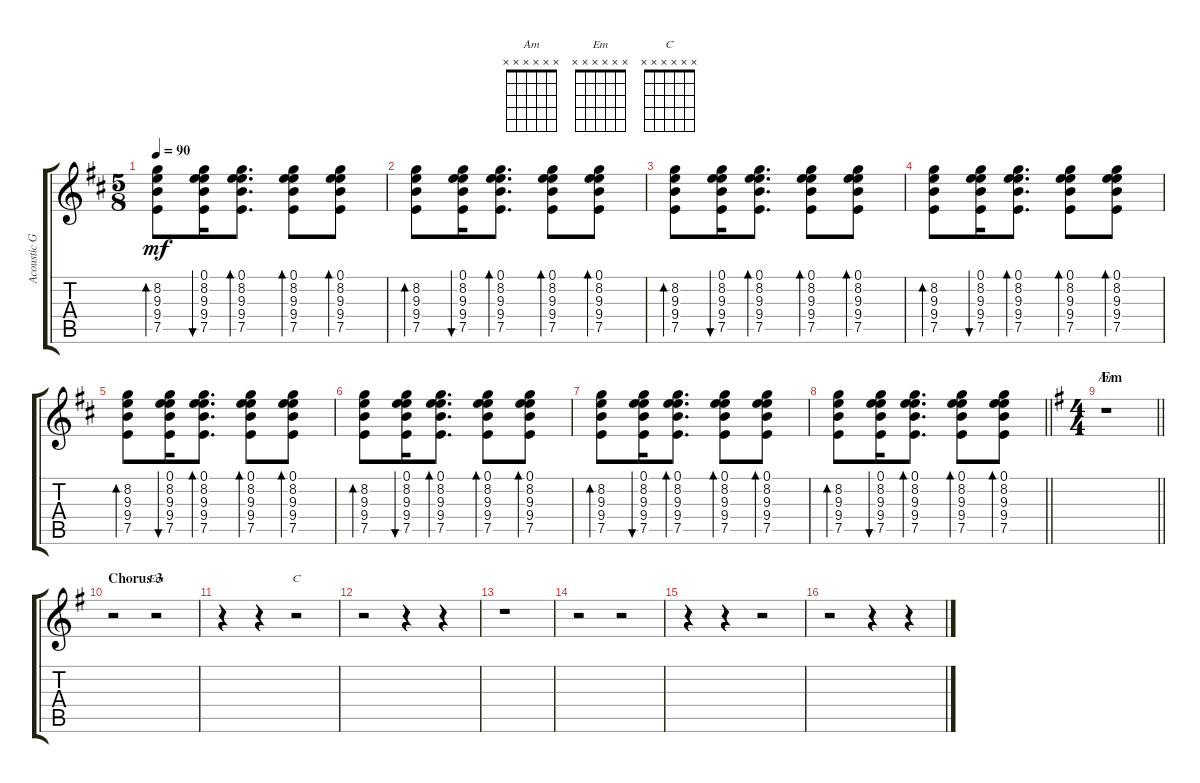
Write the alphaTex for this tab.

\track ("Acoustic Guitar (Tankian)" "Acoustic G") {instrument acousticguitarsteel}
\staff {score tabs}
\tuning (E4 B3 G3 D3 A2 E2) {hide}
\chord ("Am" x x x x x x)
\chord ("Em" x x x x x x)
\chord ("C" x x x x x x)
\ts (5 8)
\tempo 90
\clef g2
\ks bminor
(8.2 9.3 9.4 7.5).8{bd 60 dy mf} (0.1 8.2 9.3 9.4 7.5).16{bu 60} (0.1 8.2 9.3 9.4 7.5).8{d bd 30} (0.1 8.2 9.3 9.4 7.5).8{bd 30} (0.1 8.2 9.3 9.4 7.5).8{bd 30} |
(8.2 9.3 9.4 7.5).8{bd 60} (0.1 8.2 9.3 9.4 7.5).16{bu 60} (0.1 8.2 9.3 9.4 7.5).8{d bd 30} (0.1 8.2 9.3 9.4 7.5).8{bd 30} (0.1 8.2 9.3 9.4 7.5).8{bd 30} |
(8.2 9.3 9.4 7.5).8{bd 60} (0.1 8.2 9.3 9.4 7.5).16{bu 60} (0.1 8.2 9.3 9.4 7.5).8{d bd 30} (0.1 8.2 9.3 9.4 7.5).8{bd 30} (0.1 8.2 9.3 9.4 7.5).8{bd 30} |
(8.2 9.3 9.4 7.5).8{bd 60} (0.1 8.2 9.3 9.4 7.5).16{bu 60} (0.1 8.2 9.3 9.4 7.5).8{d bd 30} (0.1 8.2 9.3 9.4 7.5).8{bd 30} (0.1 8.2 9.3 9.4 7.5).8{bd 30} |
(8.2 9.3 9.4 7.5).8{bd 60} (0.1 8.2 9.3 9.4 7.5).16{bu 60} (0.1 8.2 9.3 9.4 7.5).8{d bd 30} (0.1 8.2 9.3 9.4 7.5).8{bd 30} (0.1 8.2 9.3 9.4 7.5).8{bd 30} |
(8.2 9.3 9.4 7.5).8{bd 60} (0.1 8.2 9.3 9.4 7.5).16{bu 60} (0.1 8.2 9.3 9.4 7.5).8{d bd 30} (0.1 8.2 9.3 9.4 7.5).8{bd 30} (0.1 8.2 9.3 9.4 7.5).8{bd 30} |
(8.2 9.3 9.4 7.5).8{bd 60} (0.1 8.2 9.3 9.4 7.5).16{bu 60} (0.1 8.2 9.3 9.4 7.5).8{d bd 30} (0.1 8.2 9.3 9.4 7.5).8{bd 30} (0.1 8.2 9.3 9.4 7.5).8{bd 30} |
\barLineRight lightlight
(8.2 9.3 9.4 7.5).8{bd 60} (0.1 8.2 9.3 9.4 7.5).16{bu 60} (0.1 8.2 9.3 9.4 7.5).8{d bd 30} (0.1 8.2 9.3 9.4 7.5).8{bd 30} (0.1 8.2 9.3 9.4 7.5).8{bd 30} |
\ts (4 4)
\section ("" "Em")
\barLineRight lightlight
\ks eminor
r.1{ch "Am"} |
\section ("" "Chorus 3")
r.2 r.2{ch "Em"} |
r.4 r.4 r.2{ch "C"} |
r.2 r.4 r.4 |
r.1 |
r.2 r.2 |
r.4 r.4 r.2 |
r.2 r.4 r.4
